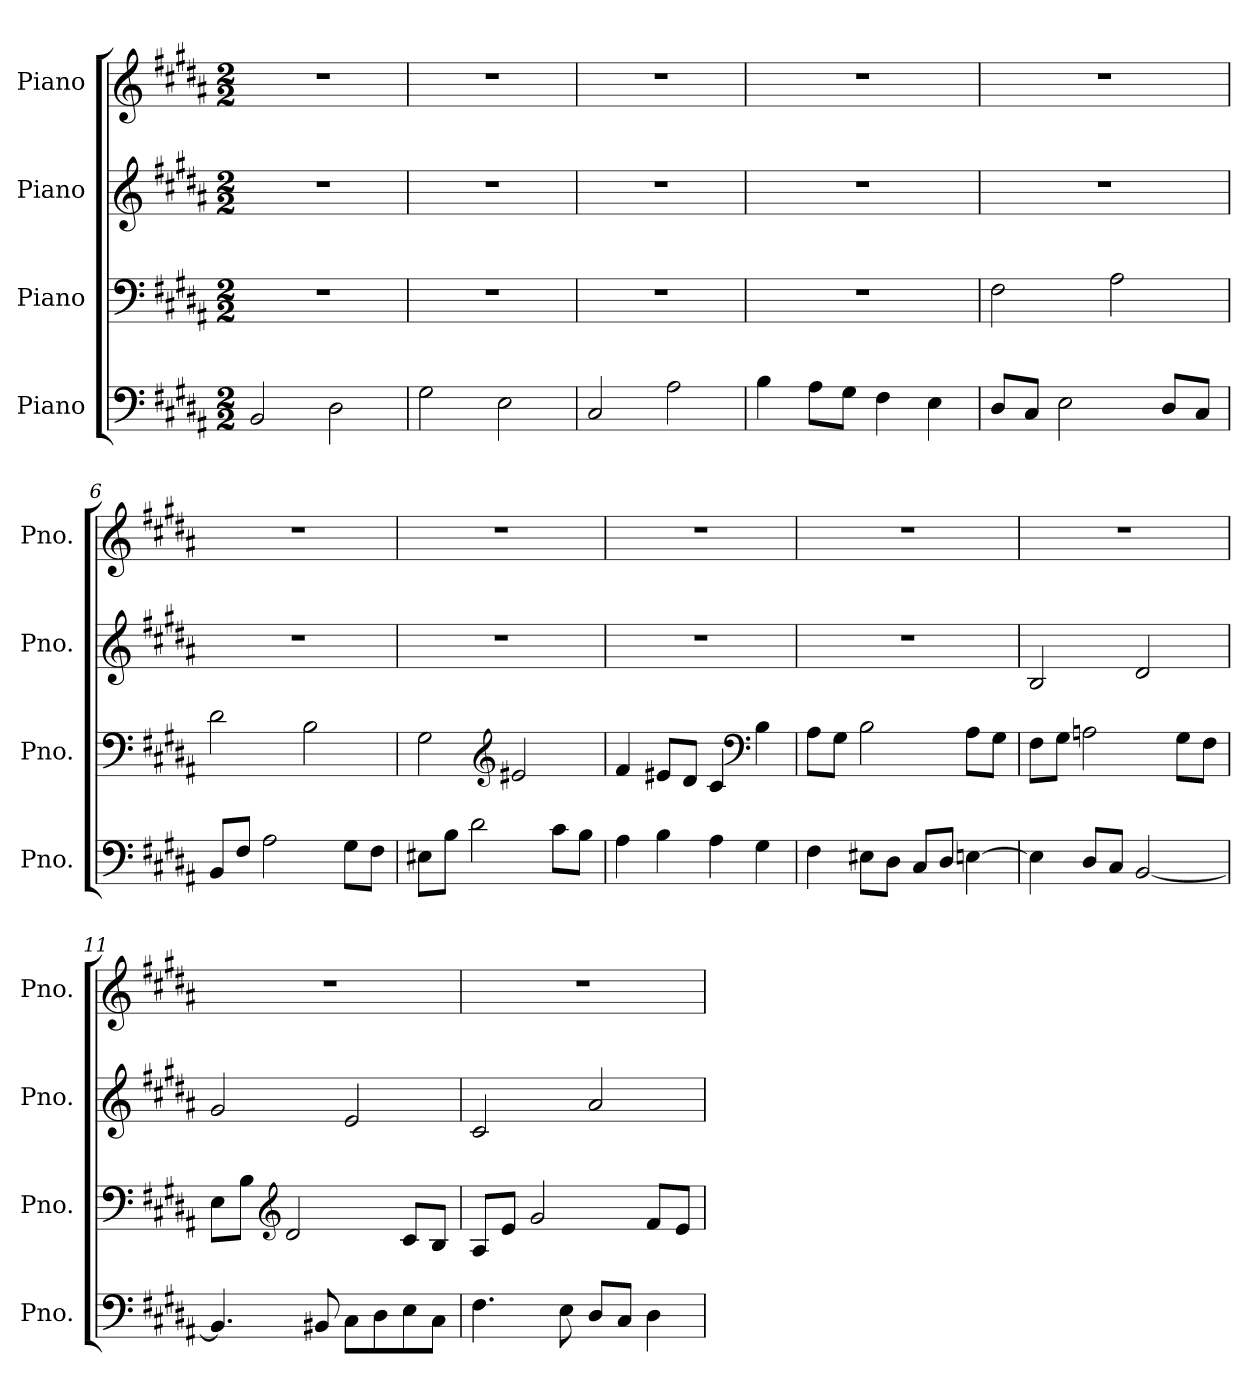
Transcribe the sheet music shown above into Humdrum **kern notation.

**kern	**kern	**kern	**kern
*part4	*part3	*part2	*part1
*staff4	*staff3	*staff2	*staff1
*I"Piano	*I"Piano	*I"Piano	*I"Piano
*I'Pno.	*I'Pno.	*I'Pno.	*I'Pno.
*clefF4	*clefF4	*clefG2	*clefG2
*k[f#c#g#d#a#]	*k[f#c#g#d#a#]	*k[f#c#g#d#a#]	*k[f#c#g#d#a#]
*M2/2	*M2/2	*M2/2	*M2/2
*MM124	*MM124	*MM124	*MM124
=1	=1	=1	=1
2BB/	1r	1r	1r
2D#\	.	.	.
=2	=2	=2	=2
2G#\	1r	1r	1r
2E\	.	.	.
=3	=3	=3	=3
2C#/	1r	1r	1r
2A#\	.	.	.
=4	=4	=4	=4
4B\	1r	1r	1r
8A#\L	.	.	.
8G#\J	.	.	.
4F#\	.	.	.
4E\	.	.	.
=5	=5	=5	=5
8D#/L	2F#\	1r	1r
8C#/J	.	.	.
2E\	.	.	.
.	2A#\	.	.
8D#/L	.	.	.
8C#/J	.	.	.
=6	=6	=6	=6
8BB/L	2d#\	1r	1r
8F#/J	.	.	.
2A#\	.	.	.
.	2B\	.	.
8G#\L	.	.	.
8F#\J	.	.	.
=7	=7	=7	=7
8E#X\L	2G#\	1r	1r
8B\J	.	.	.
2d#\	.	.	.
*	*clefG2	*	*
.	2e#X/	.	.
8c#\L	.	.	.
8B\J	.	.	.
!!LO:LB:g=z
=8	=8	=8	=8
4A#\	4f#/	1r	1r
4B\	8e#X/L	.	.
.	8d#/J	.	.
4A#\	4c#/	.	.
*	*clefF4	*	*
4G#\	4B\	.	.
=9	=9	=9	=9
4F#\	8A#\L	1r	1r
.	8G#\J	.	.
8E#X\L	2B\	.	.
8D#\J	.	.	.
8C#/L	.	.	.
8D#/J	.	.	.
[4En\	8A#\L	.	.
.	8G#\J	.	.
=10	=10	=10	=10
4E\]	8F#\L	2B/	1r
.	8G#\J	.	.
8D#/L	2An\	.	.
8C#/J	.	.	.
[2BB/	.	2d#/	.
.	8G#\L	.	.
.	8F#\J	.	.
=11	=11	=11	=11
4.BB/]	8E\L	2g#/	1r
.	8B\J	.	.
*	*clefG2	*	*
.	2d#/	.	.
8BB#X/	.	.	.
8C#\L	.	2e/	.
8D#\	.	.	.
8E\	8c#/L	.	.
8C#\J	8B/J	.	.
!!LO:LB:g=z
=12	=12	=12	=12
4.F#\	8A#/L	2c#/	1r
.	8e/J	.	.
.	2g#/	.	.
8E\	.	.	.
8D#/L	.	2a#/	.
8C#/J	.	.	.
4D#\	8f#/L	.	.
.	8e/J	.	.
=	=	=	=
*-	*-	*-	*-
